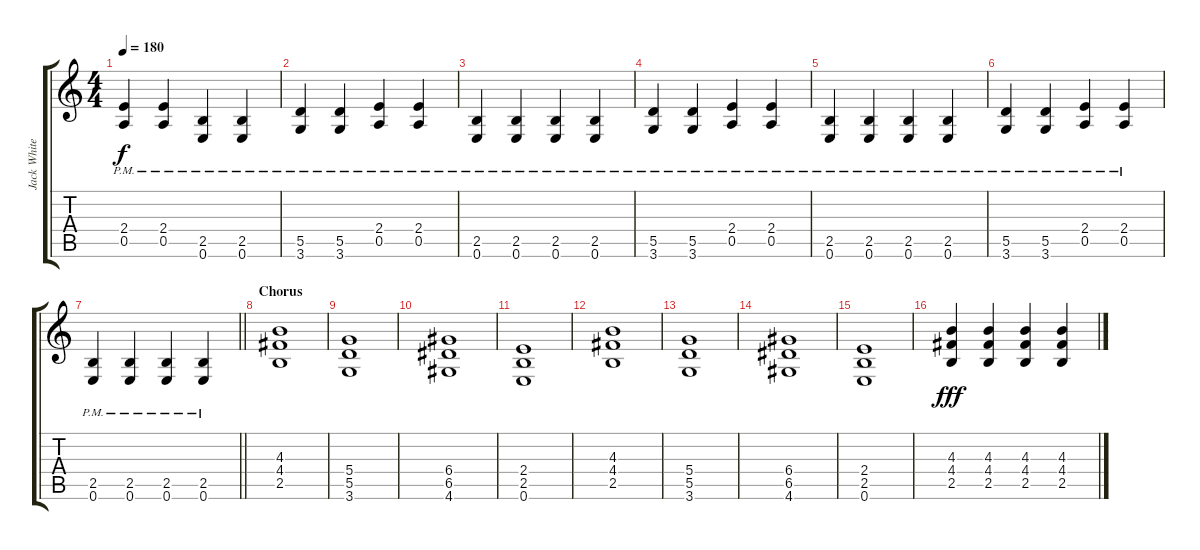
\track ("Jack White (Guitar)" "Jack White") {instrument distortionguitar}
\staff {score tabs}
\tuning (E4 B3 G3 D3 A2 E2) {hide}
\ts (4 4)
\tempo 180
\clef g2
\ks c
(2.4{pm} 0.5{pm}).4{dy f} (2.4{pm} 0.5{pm}).4 (2.5{pm} 0.6{pm}).4 (2.5{pm} 0.6{pm}).4 |
(5.5{pm} 3.6{pm}).4 (5.5{pm} 3.6{pm}).4 (2.4{pm} 0.5{pm}).4 (2.4{pm} 0.5{pm}).4 |
(2.5{pm} 0.6{pm}).4 (2.5{pm} 0.6{pm}).4 (2.5{pm} 0.6{pm}).4 (2.5{pm} 0.6{pm}).4 |
(5.5{pm} 3.6{pm}).4 (5.5{pm} 3.6{pm}).4 (2.4{pm} 0.5{pm}).4 (2.4{pm} 0.5{pm}).4 |
(2.5{pm} 0.6{pm}).4 (2.5{pm} 0.6{pm}).4 (2.5{pm} 0.6{pm}).4 (2.5{pm} 0.6{pm}).4 |
(5.5{pm} 3.6{pm}).4 (5.5{pm} 3.6{pm}).4 (2.4{pm} 0.5{pm}).4 (2.4{pm} 0.5{pm}).4 |
\barLineRight lightlight
(2.5{pm} 0.6{pm}).4 (2.5{pm} 0.6{pm}).4 (2.5{pm} 0.6{pm}).4 (2.5{pm} 0.6{pm}).4 |
\section ("" "Chorus")
(4.3 4.4 2.5).1 |
(5.4 5.5 3.6).1 |
(6.4 6.5 4.6).1 |
(2.4 2.5 0.6).1 |
(4.3 4.4 2.5).1 |
(5.4 5.5 3.6).1 |
(6.4 6.5 4.6).1 |
(2.4 2.5 0.6).1 |
(4.3 4.4 2.5).4{dy fff} (4.3 4.4 2.5).4 (4.3 4.4 2.5).4 (4.3 4.4 2.5).4
